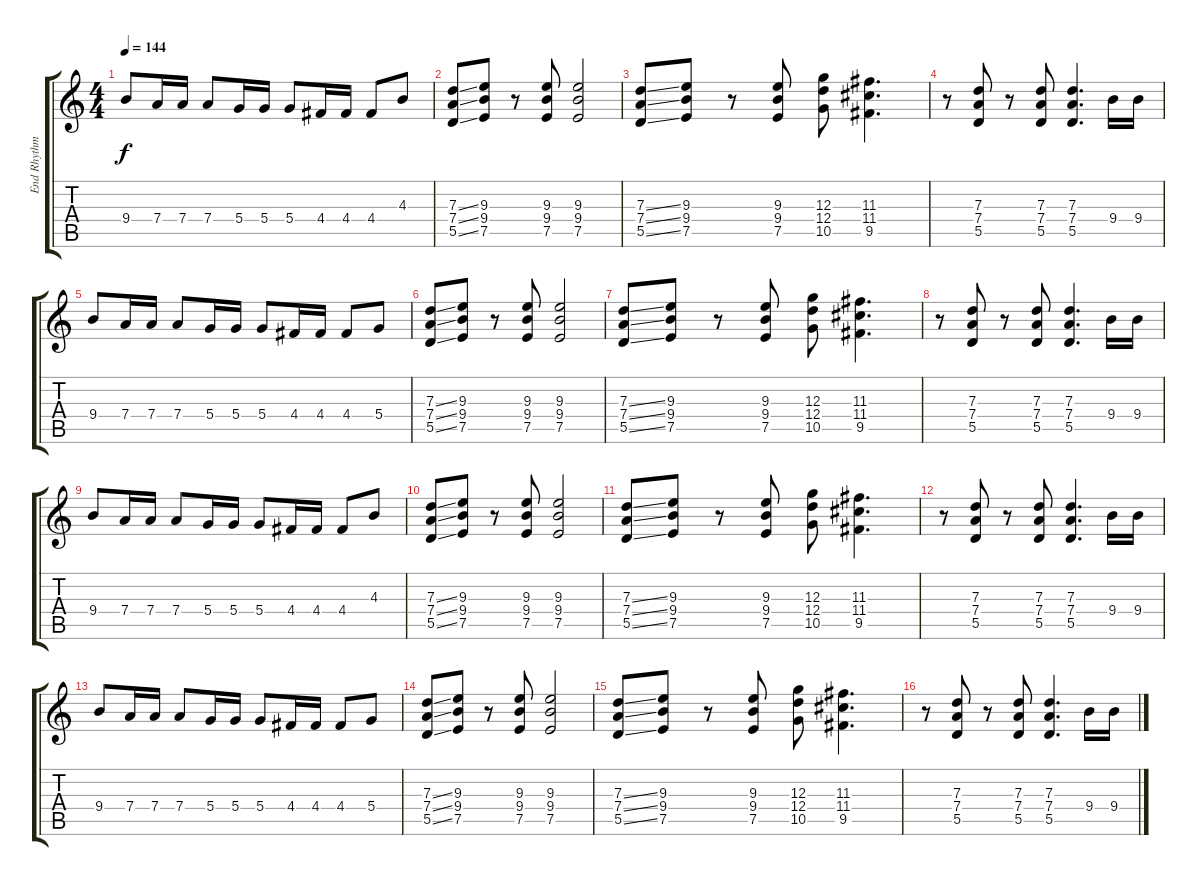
\track ("End Rhythm" "End Rhythm") {instrument overdrivenguitar}
\staff {score tabs}
\tuning (E4 B3 G3 D3 A2 E2) {hide}
\ts (4 4)
\tempo 144
\clef g2
\ks c
9.4.8{dy f} 7.4.16 7.4.16 7.4.8 5.4.16 5.4.16 5.4.8 4.4.16 4.4.16 4.4.8 4.3.8 |
(7.3{ss} 7.4{ss} 5.5{ss}).8 (9.3 9.4 7.5).8 r.8 (9.3 9.4 7.5).8 (9.3 9.4 7.5).2 |
(7.3{ss} 7.4{ss} 5.5{ss}).8 (9.3 9.4 7.5).8 r.8 (9.3 9.4 7.5).8 (12.3 12.4 10.5).8 (11.3 11.4 9.5).4{d} |
r.8 (7.3 7.4 5.5).8 r.8 (7.3 7.4 5.5).8 (7.3 7.4 5.5).4{d} 9.4.16 9.4.16 |
9.4.8 7.4.16 7.4.16 7.4.8 5.4.16 5.4.16 5.4.8 4.4.16 4.4.16 4.4.8 5.4.8 |
(7.3{ss} 7.4{ss} 5.5{ss}).8 (9.3 9.4 7.5).8 r.8 (9.3 9.4 7.5).8 (9.3 9.4 7.5).2 |
(7.3{ss} 7.4{ss} 5.5{ss}).8 (9.3 9.4 7.5).8 r.8 (9.3 9.4 7.5).8 (12.3 12.4 10.5).8 (11.3 11.4 9.5).4{d} |
r.8 (7.3 7.4 5.5).8 r.8 (7.3 7.4 5.5).8 (7.3 7.4 5.5).4{d} 9.4.16 9.4.16 |
9.4.8 7.4.16 7.4.16 7.4.8 5.4.16 5.4.16 5.4.8 4.4.16 4.4.16 4.4.8 4.3.8 |
(7.3{ss} 7.4{ss} 5.5{ss}).8 (9.3 9.4 7.5).8 r.8 (9.3 9.4 7.5).8 (9.3 9.4 7.5).2 |
(7.3{ss} 7.4{ss} 5.5{ss}).8 (9.3 9.4 7.5).8 r.8 (9.3 9.4 7.5).8 (12.3 12.4 10.5).8 (11.3 11.4 9.5).4{d} |
r.8 (7.3 7.4 5.5).8 r.8 (7.3 7.4 5.5).8 (7.3 7.4 5.5).4{d} 9.4.16 9.4.16 |
9.4.8 7.4.16 7.4.16 7.4.8 5.4.16 5.4.16 5.4.8 4.4.16 4.4.16 4.4.8 5.4.8 |
(7.3{ss} 7.4{ss} 5.5{ss}).8 (9.3 9.4 7.5).8 r.8 (9.3 9.4 7.5).8 (9.3 9.4 7.5).2 |
(7.3{ss} 7.4{ss} 5.5{ss}).8 (9.3 9.4 7.5).8 r.8 (9.3 9.4 7.5).8 (12.3 12.4 10.5).8 (11.3 11.4 9.5).4{d} |
r.8 (7.3 7.4 5.5).8 r.8 (7.3 7.4 5.5).8 (7.3 7.4 5.5).4{d} 9.4.16 9.4.16
